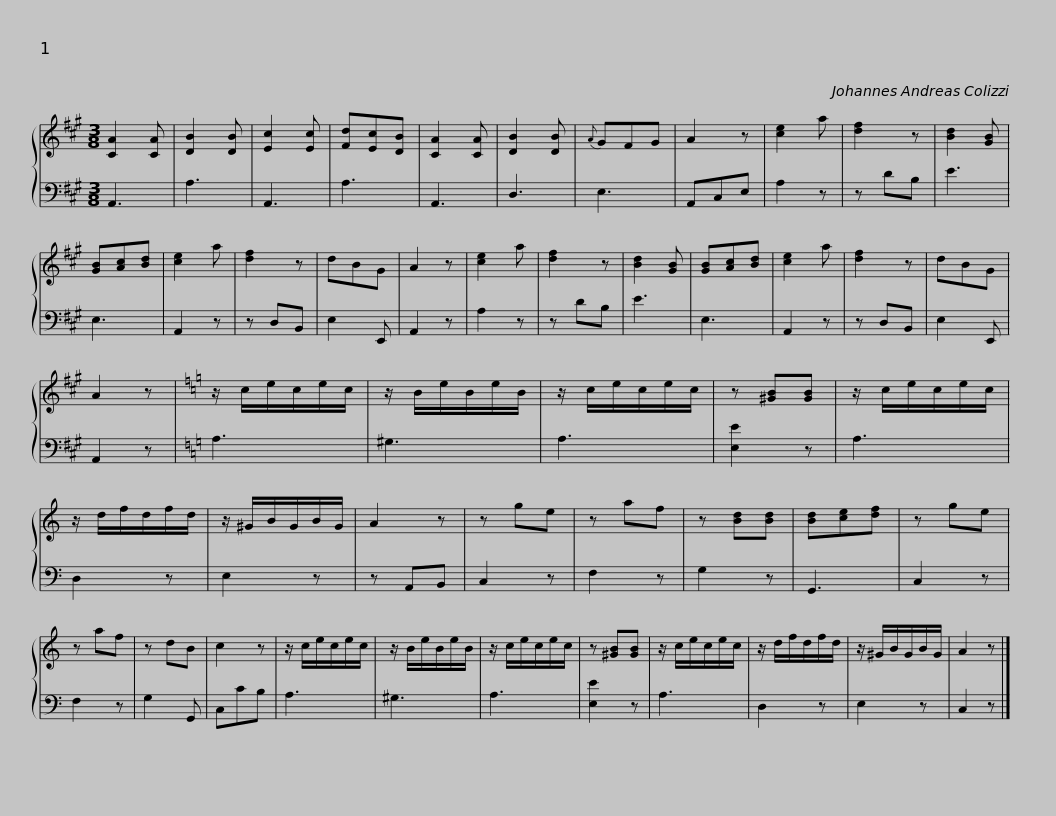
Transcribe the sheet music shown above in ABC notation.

X:1
%%score { 1 | 2 }
L:1/8
M:3/8
I:linebreak $
K:A
V:1 treble
V:2 bass
V:1
 [CA]2 [CA] | [DB]2 [DB] | [Ec]2 [Ec] | [Fd][Ec][DB] | [CA]2 [CA] | %5
 [DB]2 [DB] |{A} GFG | A2 z | [ce]2 a | [df]2 z | %10
 [Bd]2 [GB] | [GB][Ac][Bd] | [ce]2 a |$ [df]2 z | dBG | %15
 A2 z | [ce]2 a | [df]2 z | [Bd]2 [GB] | [GB][Ac][Bd] | %20
 [ce]2 a | [df]2 z | dBG | A2 z |[K:C] z/ c/e/c/e/c/ |$ %25
 z/ B/e/B/e/B/ | z/ c/e/c/e/c/ | z [^GB][GB] | z/ c/e/c/e/c/ | z/ d/f/d/f/d/ | %30
 z/ ^G/B/G/B/G/ | A2 z | z ge | z af |$ z [Bd][Bd] | %35
 [Bd][ce][df] | z ge | z af | z dB | c2 z | %40
 z/ c/e/c/e/c/ | z/ B/e/B/e/B/ | z/ c/e/c/e/c/ | z [^GB][GB] |$ z/ c/e/c/e/c/ | %45
 z/ d/f/d/f/d/ | z/ ^G/B/G/B/G/ | A2 z |] %48
V:2
 A,,3 | A,3 | A,,3 | A,3 | A,,3 | %5
 D,3 | E,3 | A,,C,E, | A,2 z | z DB, | %10
 E3 | E,3 | A,,2 z |$ z D,B,, | E,2 E,, | %15
 A,,2 z | A,2 z | z DB, | E3 | E,3 | %20
 A,,2 z | z D,B,, | E,2 E,, | A,,2 z |[K:C] A,3 |$ %25
 ^G,3 | A,3 | [E,E]2 z | A,3 | D,2 z | %30
 E,2 z | z A,,B,, | C,2 z | F,2 z |$ G,2 z | %35
 G,,3 | C,2 z | F,2 z | G,2 G,, | C,CB, | %40
 A,3 | ^G,3 | A,3 | [E,E]2 z |$ A,3 | %45
 D,2 z | E,2 z | C,2 z |] %48
